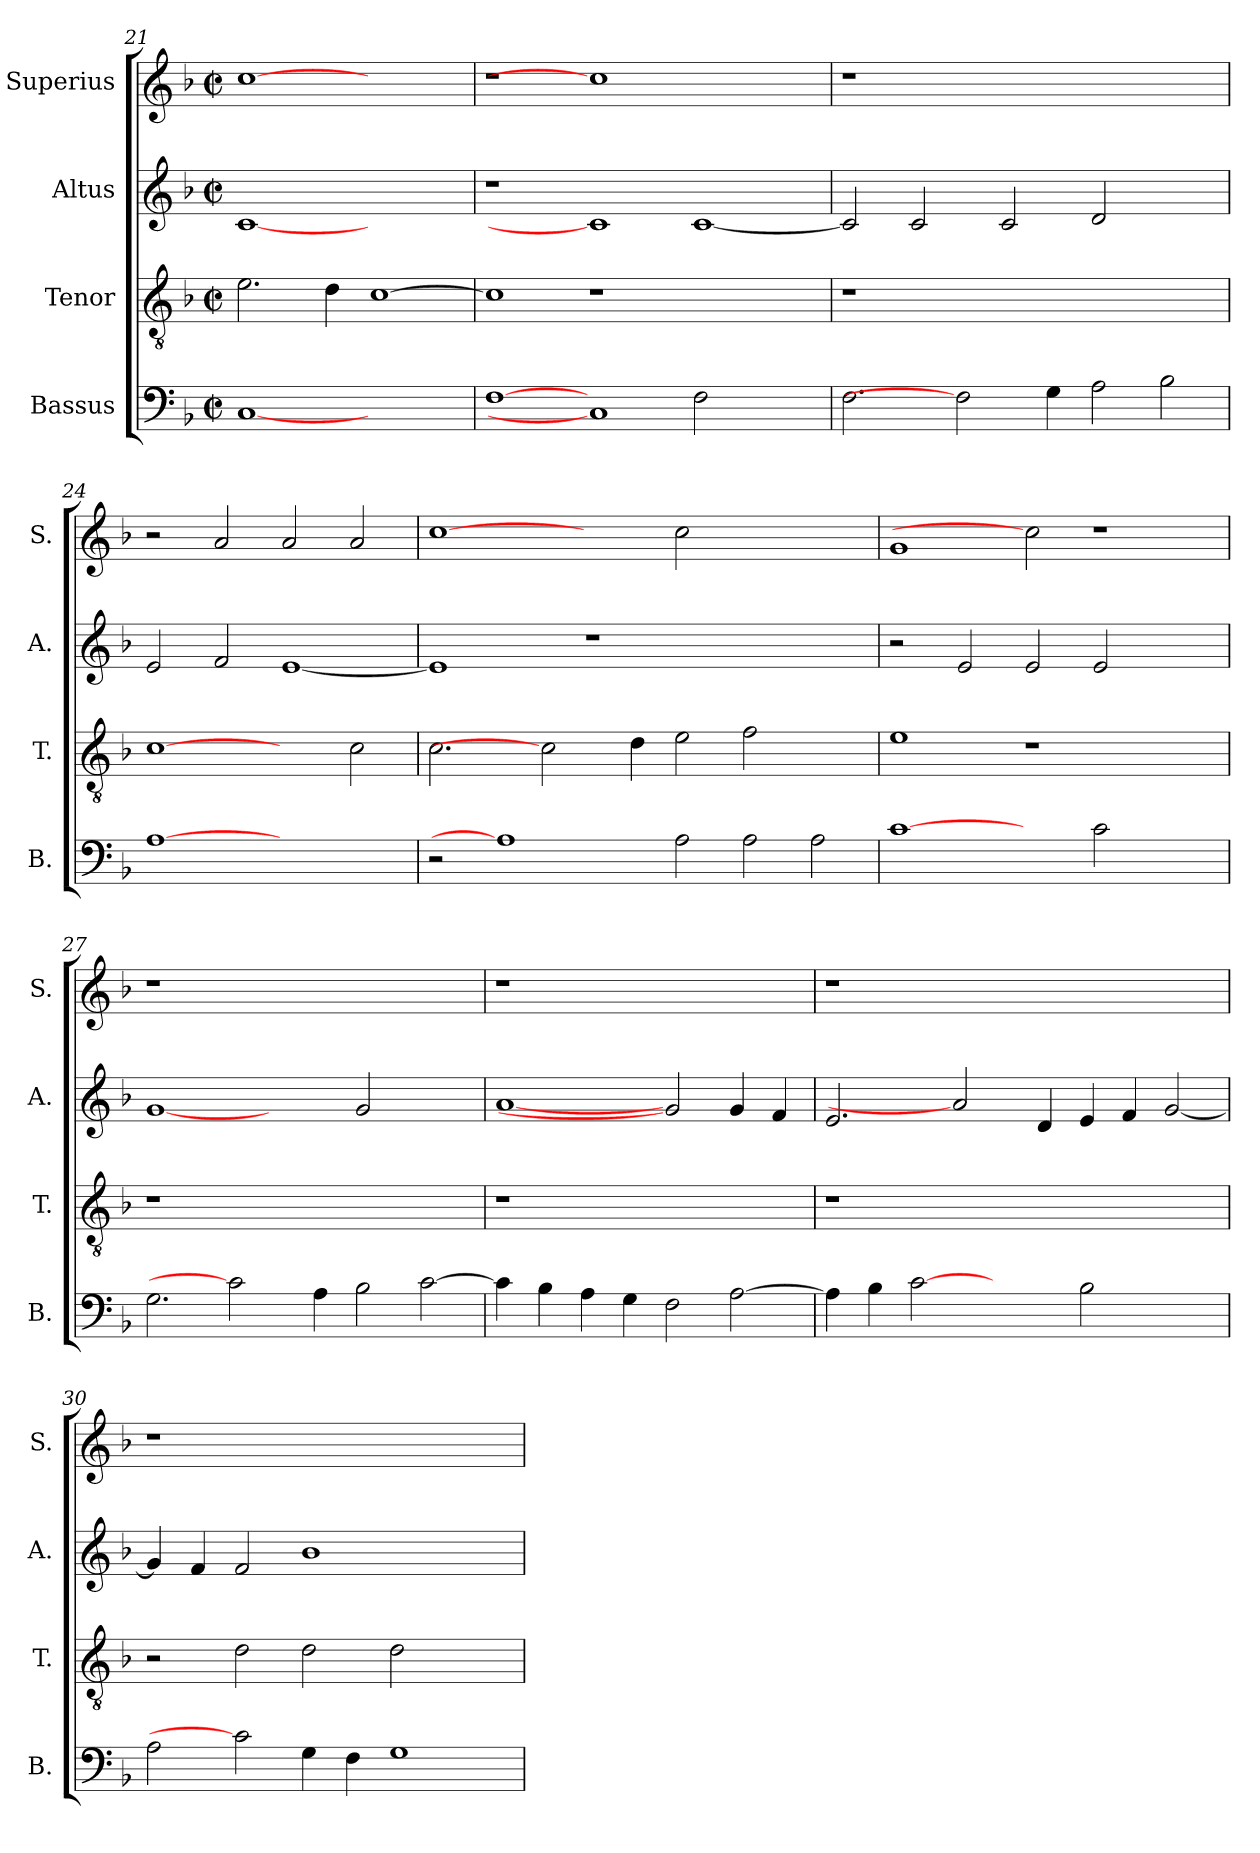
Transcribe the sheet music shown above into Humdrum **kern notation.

**kern	**kern	**kern	**kern
*part4	*part3	*part2	*part1
*staff4	*staff3	*staff2	*staff1
*I"Bassus	*I"Tenor	*I"Altus	*I"Superius
*I'B.	*I'T.	*I'A.	*I'S.
!!LO:LB:g=z
*clefF4	*clefGv2	*clefG2	*clefG2
*	*ITrd7c12	*	*
*k[b-]	*k[b-]	*k[b-]	*k[b-]
*F:	*F:	*F:	*F:
*M2/2	*M2/2	*M2/2	*M2/2
*met(c|)	*met(c|)	*met(c|)	*met(c|)
=21	=21	=21	=21
[1Ci	2.Ei\	[1ci	[1cci
.	4Di\	.	.
1ryy	[>1Ci	1ryy	1ryy
=22	=22	=22	=22
!	!	!	!LO:N:vis=1
[1Fi	1Ci]	1r	1r
1Ci]	1r	1ci]	1cci]
2Fi\	1ryy	[<1ci	1ryy
2ryy	.	.	.
=23	=23	=23	=23
!	!LO:N:vis=1	!	!LO:N:vis=1
2.Fi\	1r	2ci/]	1r
.	.	2ci/	.
2Fi]	.	.	.
.	1.ryy	2ci/	1.ryy
4Gi\	.	.	.
2Ai\	.	2di/	.
2B-i\	.	2ryy	.
=24	=24	=24	=24
[1Ai	[1Ci	2ei/	2r
.	.	2fi/	2ai/
1ryy	2ryy	[<1ei	2ai/
.	2Ci\	.	2ai/
=25	=25	=25	=25
2r	2.Ci\	1ei]	[1cci
1Ai]	.	.	.
.	2Ci]	.	.
.	.	1r	2ryy
.	4Di\	.	.
2Ai\	2Ei\	.	2cci\
2Ai\	2Fi\	1ryy	1ryy
2Ai\	2ryy	.	.
!!LO:LB:g=z
=26	=26	=26	=26
[1ci	1Ei	2r	1gi
.	.	2ei/	.
2ryy	1r	2ei/	2cci]
2ci\	.	2ei/	1r
2ryy	2ryy	2ryy	.
=27	=27	=27	=27
!	!LO:N:vis=1	!	!LO:N:vis=1
2.Gi\	1r	[1gi	1r
2ci]	.	.	.
.	1.ryy	2ryy	1.ryy
4Ai\	.	.	.
2B-i\	.	2gi/	.
[>2ci\	.	2ryy	.
=28	=28	=28	=28
!	!LO:N:vis=1	!	!LO:N:vis=1
4ci\]	1r	[1ai	1r
4B-i\	.	.	.
4Ai\	.	.	.
4Gi\	.	.	.
2Fi\	1ryy	2gi]	1ryy
[>2Ai\	.	4gi/	.
.	.	4fi/	.
=29	=29	=29	=29
!	!LO:N:vis=1	!	!LO:N:vis=1
4Ai\]	1r	2.ei/	1r
4B-i\	.	.	.
[2ci	.	.	.
.	.	2ai]	.
2ryy	1.ryy	.	1.ryy
.	.	4di/	.
2B-i\	.	4ei/	.
.	.	4fi/	.
2ryy	.	[<2gi/	.
!!LO:PB:g=z
=30	=30	=30	=30
!	!	!	!LO:N:vis=1
2Ai\	2r	4gi/]	1r
.	.	4fi/	.
2ci]	2Di\	2fi/	.
4Gi\	2Di\	1b-i	1.ryy
4Fi\	.	.	.
1Gi	2Di\	.	.
.	2ryy	2ryy	.
=	=	=	=
*-	*-	*-	*-
